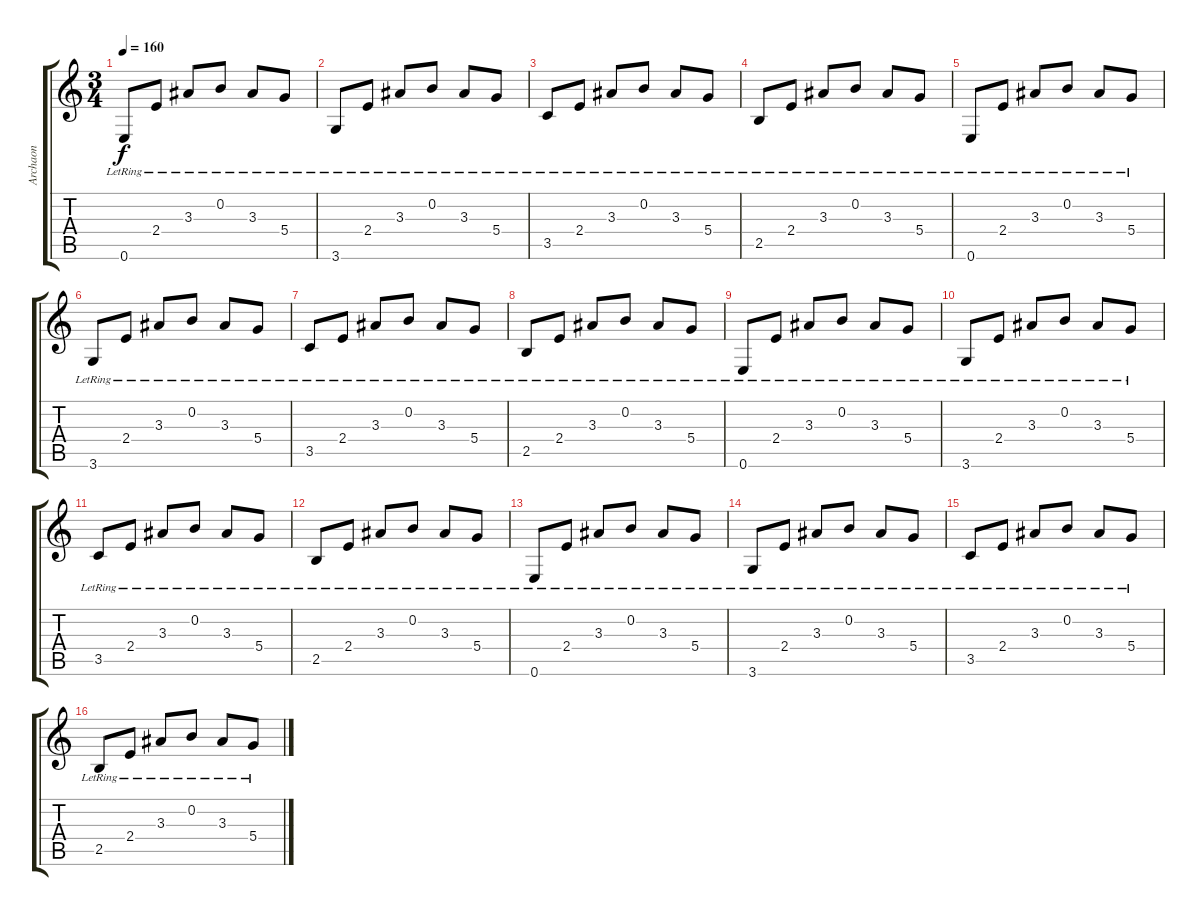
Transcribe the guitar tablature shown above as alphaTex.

\track ("Archaon" "Archaon") {instrument acousticguitarsteel}
\staff {score tabs}
\tuning (E4 B3 G3 D3 A2 E2) {hide}
\ts (3 4)
\tempo 160
\clef g2
\ks c
0.6{lr}.8{dy f} 2.4{lr}.8 3.3{lr}.8 0.2{lr}.8 3.3{lr}.8 5.4{lr}.8 |
3.6{lr}.8 2.4{lr}.8 3.3{lr}.8 0.2{lr}.8 3.3{lr}.8 5.4{lr}.8 |
3.5{lr}.8 2.4{lr}.8 3.3{lr}.8 0.2{lr}.8 3.3{lr}.8 5.4{lr}.8 |
2.5{lr}.8 2.4{lr}.8 3.3{lr}.8 0.2{lr}.8 3.3{lr}.8 5.4{lr}.8 |
0.6{lr}.8 2.4{lr}.8 3.3{lr}.8 0.2{lr}.8 3.3{lr}.8 5.4{lr}.8 |
3.6{lr}.8 2.4{lr}.8 3.3{lr}.8 0.2{lr}.8 3.3{lr}.8 5.4{lr}.8 |
3.5{lr}.8 2.4{lr}.8 3.3{lr}.8 0.2{lr}.8 3.3{lr}.8 5.4{lr}.8 |
2.5{lr}.8 2.4{lr}.8 3.3{lr}.8 0.2{lr}.8 3.3{lr}.8 5.4{lr}.8 |
0.6{lr}.8 2.4{lr}.8 3.3{lr}.8 0.2{lr}.8 3.3{lr}.8 5.4{lr}.8 |
3.6{lr}.8 2.4{lr}.8 3.3{lr}.8 0.2{lr}.8 3.3{lr}.8 5.4{lr}.8 |
3.5{lr}.8 2.4{lr}.8 3.3{lr}.8 0.2{lr}.8 3.3{lr}.8 5.4{lr}.8 |
2.5{lr}.8 2.4{lr}.8 3.3{lr}.8 0.2{lr}.8 3.3{lr}.8 5.4{lr}.8 |
0.6{lr}.8 2.4{lr}.8 3.3{lr}.8 0.2{lr}.8 3.3{lr}.8 5.4{lr}.8 |
3.6{lr}.8 2.4{lr}.8 3.3{lr}.8 0.2{lr}.8 3.3{lr}.8 5.4{lr}.8 |
3.5{lr}.8 2.4{lr}.8 3.3{lr}.8 0.2{lr}.8 3.3{lr}.8 5.4{lr}.8 |
2.5{lr}.8 2.4{lr}.8 3.3{lr}.8 0.2{lr}.8 3.3{lr}.8 5.4{lr}.8
